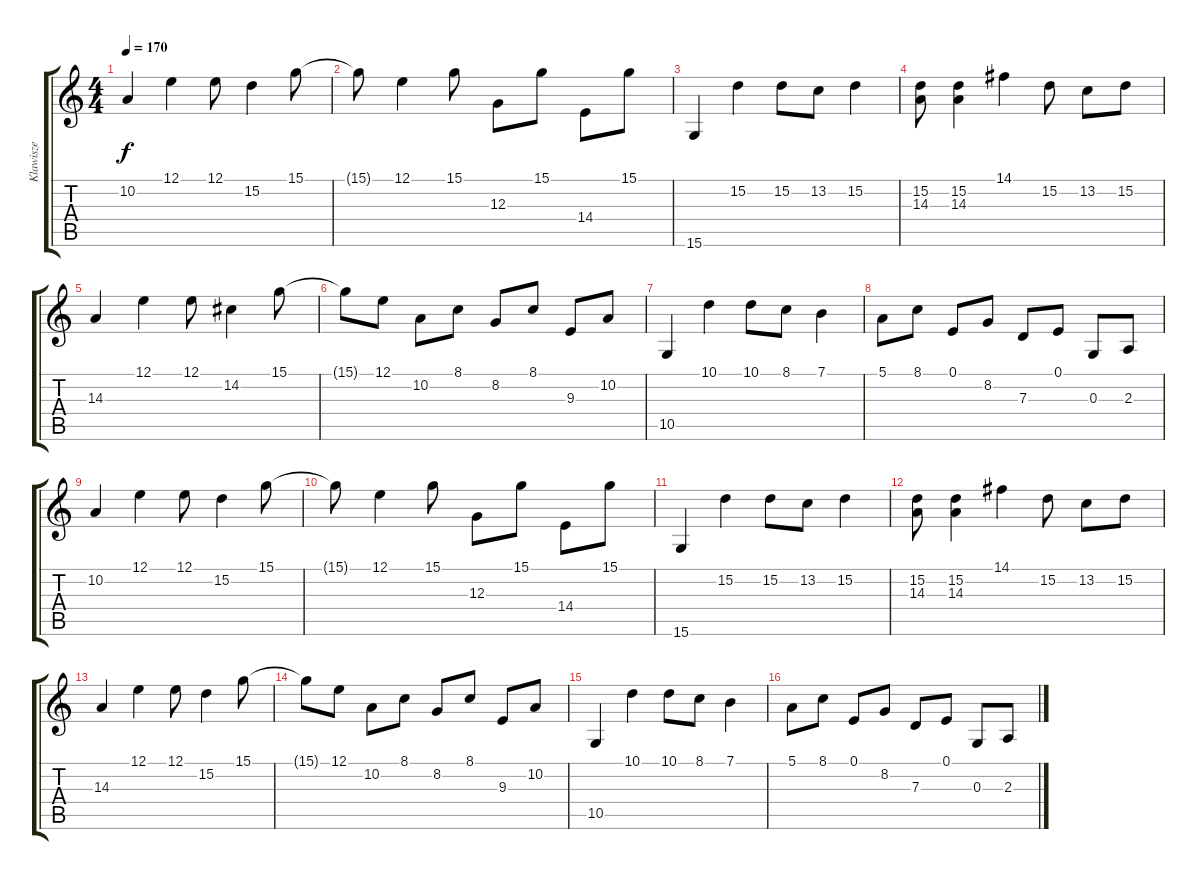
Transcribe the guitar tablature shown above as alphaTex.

\track ("Klawisze" "Klawisze") {instrument acousticgrandpiano}
\staff {score tabs}
\tuning (E4 B3 G3 D3 A2 E2) {hide}
\ts (4 4)
\tempo 170
\clef g2
\ks c
10.2.4{dy f} 12.1.4 12.1.8 15.2.4 15.1.8 |
15.1{t}.8 12.1.4 15.1.8 12.3.8 15.1.8 14.4.8 15.1.8 |
15.6.4 15.2.4 15.2.8 13.2.8 15.2.4 |
(15.2 14.3).8 (15.2 14.3).4 14.1.4 15.2.8 13.2.8 15.2.8 |
14.3.4 12.1.4 12.1.8 14.2.4 15.1.8 |
15.1{t}.8 12.1.8 10.2.8 8.1.8 8.2.8 8.1.8 9.3.8 10.2.8 |
10.5.4 10.1.4 10.1.8 8.1.8 7.1.4 |
5.1.8 8.1.8 0.1.8 8.2.8 7.3.8 0.1.8 0.3.8 2.3.8 |
10.2.4 12.1.4 12.1.8 15.2.4 15.1.8 |
15.1{t}.8 12.1.4 15.1.8 12.3.8 15.1.8 14.4.8 15.1.8 |
15.6.4 15.2.4 15.2.8 13.2.8 15.2.4 |
(15.2 14.3).8 (15.2 14.3).4 14.1.4 15.2.8 13.2.8 15.2.8 |
14.3.4 12.1.4 12.1.8 15.2.4 15.1.8 |
15.1{t}.8 12.1.8 10.2.8 8.1.8 8.2.8 8.1.8 9.3.8 10.2.8 |
10.5.4 10.1.4 10.1.8 8.1.8 7.1.4 |
5.1.8 8.1.8 0.1.8 8.2.8 7.3.8 0.1.8 0.3.8 2.3.8
